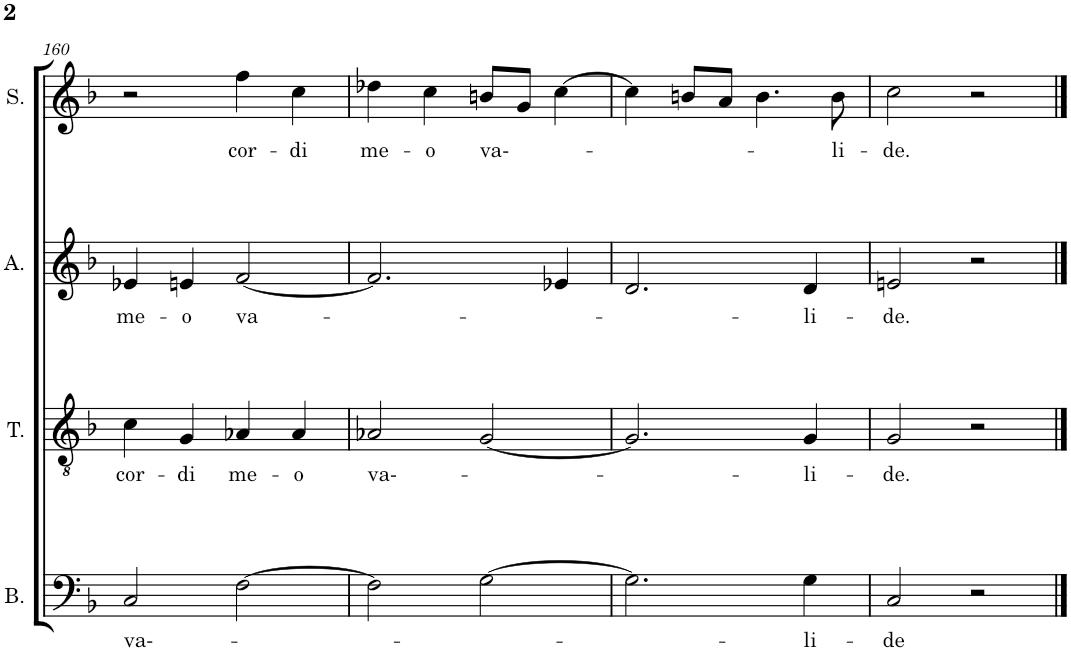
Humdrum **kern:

**kern	**text	**kern	**text	**kern	**text	**kern	**text
*part4	*part4	*part3	*part3	*part2	*part2	*part1	*part1
*staff4	*staff4	*staff3	*staff3	*staff2	*staff2	*staff1	*staff1
*I"Basse	*	*I"Ténor	*	*I"Alto	*	*I"Soprano	*
*I'B.	*	*I'T.	*	*I'A.	*	*I'S.	*
!!LO:PB:g=z
*clefF4	*	*clefGv2	*	*clefG2	*	*clefG2	*
*k[b-]	*	*k[b-]	*	*k[b-]	*	*k[b-]	*
*M4/4	*	*M4/4	*	*M4/4	*	*M4/4	*
*met(c)	*	*met(c)	*	*met(c)	*	*met(c)	*
=160	=160	=160	=160	=160	=160	=160	=160
!	!LO:LY:b	!	!LO:LY:b	!	!LO:LY:b	!	!
2C/	va--	4c\	cor-	4e-X/	me-	2r	.
!	!	!	!LO:LY:b	!	!LO:LY:b	!	!
.	.	4G/	-di	4en/	-o	.	.
!	!	!	!LO:LY:b	!	!LO:LY:b	!	!LO:LY:b
[2F\	.	4A-X/	me-	[2f/	va-	4ff\	cor-
!	!	!	!LO:LY:b	!	!	!	!LO:LY:b
.	.	4A-/	-o	.	.	4cc\	-di
=161	=161	=161	=161	=161	=161	=161	=161
!	!	!	!LO:LY:b	!	!	!	!LO:LY:b
2F\]	.	2A-X/	va--	2.f/]	.	4dd-X\	me-
!	!	!	!	!	!	!	!LO:LY:b
.	.	.	.	.	.	4cc\	-o
!	!	!	!	!	!	!	!LO:LY:b
[2G\	.	[2G/	.	.	.	8bn/L	va--
.	.	.	.	.	.	8g/J	.
.	.	.	.	4e-X/	.	[4cc\	.
=162	=162	=162	=162	=162	=162	=162	=162
2.G\]	.	2.G/]	.	2.d/	.	4cc\]	.
.	.	.	.	.	.	8bn/L	.
.	.	.	.	.	.	8a/J	.
.	.	.	.	.	.	4.b\	.
!	!LO:LY:b	!	!LO:LY:b	!	!LO:LY:b	!	!
4G\	-li-	4G/	-li-	4d/	li-	.	.
!	!	!	!	!	!	!	!LO:LY:b
.	.	.	.	.	.	8b\	-li-
=163	=163	=163	=163	=163	=163	=163	=163
!	!LO:LY:b	!	!LO:LY:b	!	!LO:LY:b	!	!LO:LY:b
2C/	-de	2G/	-de.	2en/	-de.	2cc\	-de.
2r	.	2r	.	2r	.	2r	.
==	==	==	==	==	==	==	==
*-	*-	*-	*-	*-	*-	*-	*-
